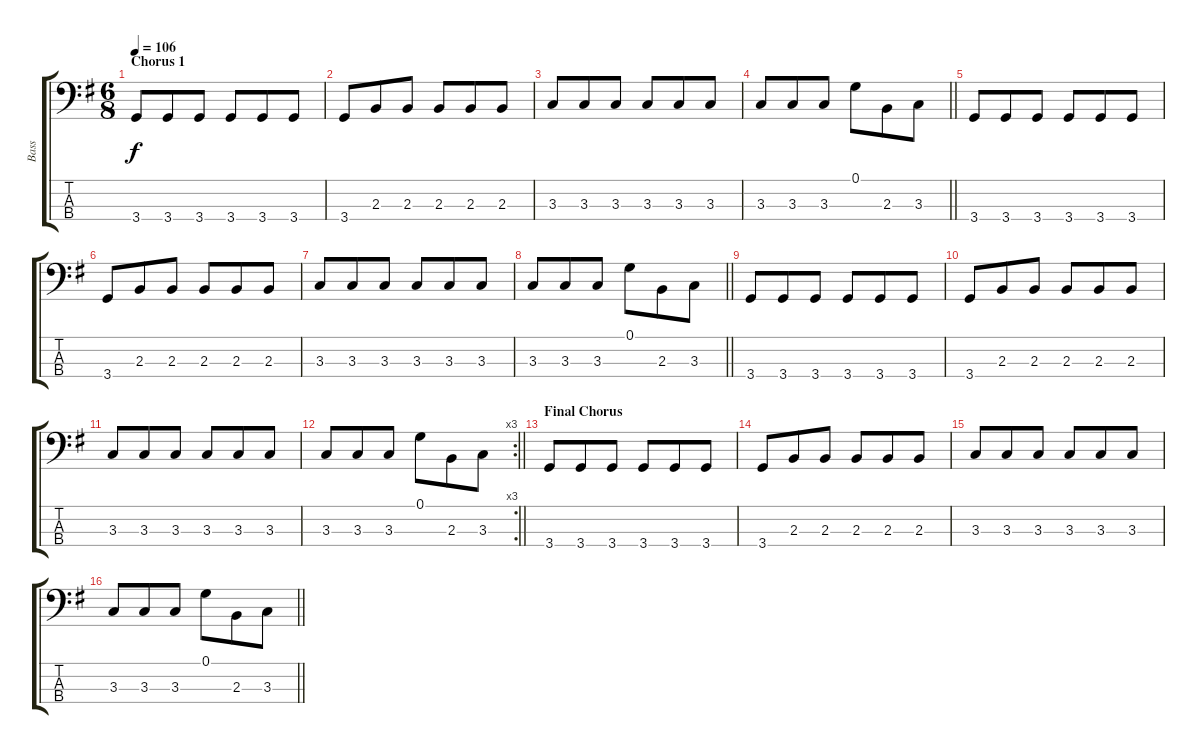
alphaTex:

\track ("Bass" "Bass") {instrument electricbassfinger}
\staff {score tabs}
\tuning (G2 D2 A1 E1) {hide}
\ts (6 8)
\section ("" "Chorus 1")
\tempo 106
\clef f4
\ks g
3.4.8{dy f} 3.4.8 3.4.8 3.4.8 3.4.8 3.4.8 |
3.4.8 2.3.8 2.3.8 2.3.8 2.3.8 2.3.8 |
3.3.8 3.3.8 3.3.8 3.3.8 3.3.8 3.3.8 |
\barLineRight lightlight
3.3.8 3.3.8 3.3.8 0.1.8 2.3.8 3.3.8 |
3.4.8 3.4.8 3.4.8 3.4.8 3.4.8 3.4.8 |
3.4.8 2.3.8 2.3.8 2.3.8 2.3.8 2.3.8 |
3.3.8 3.3.8 3.3.8 3.3.8 3.3.8 3.3.8 |
\barLineRight lightlight
3.3.8 3.3.8 3.3.8 0.1.8 2.3.8 3.3.8 |
3.4.8 3.4.8 3.4.8 3.4.8 3.4.8 3.4.8 |
3.4.8 2.3.8 2.3.8 2.3.8 2.3.8 2.3.8 |
3.3.8 3.3.8 3.3.8 3.3.8 3.3.8 3.3.8 |
\rc 3
\barLineRight lightlight
3.3.8 3.3.8 3.3.8 0.1.8 2.3.8 3.3.8 |
\section ("" "Final Chorus")
3.4.8 3.4.8 3.4.8 3.4.8 3.4.8 3.4.8 |
3.4.8 2.3.8 2.3.8 2.3.8 2.3.8 2.3.8 |
3.3.8 3.3.8 3.3.8 3.3.8 3.3.8 3.3.8 |
\barLineRight lightlight
3.3.8 3.3.8 3.3.8 0.1.8 2.3.8 3.3.8
